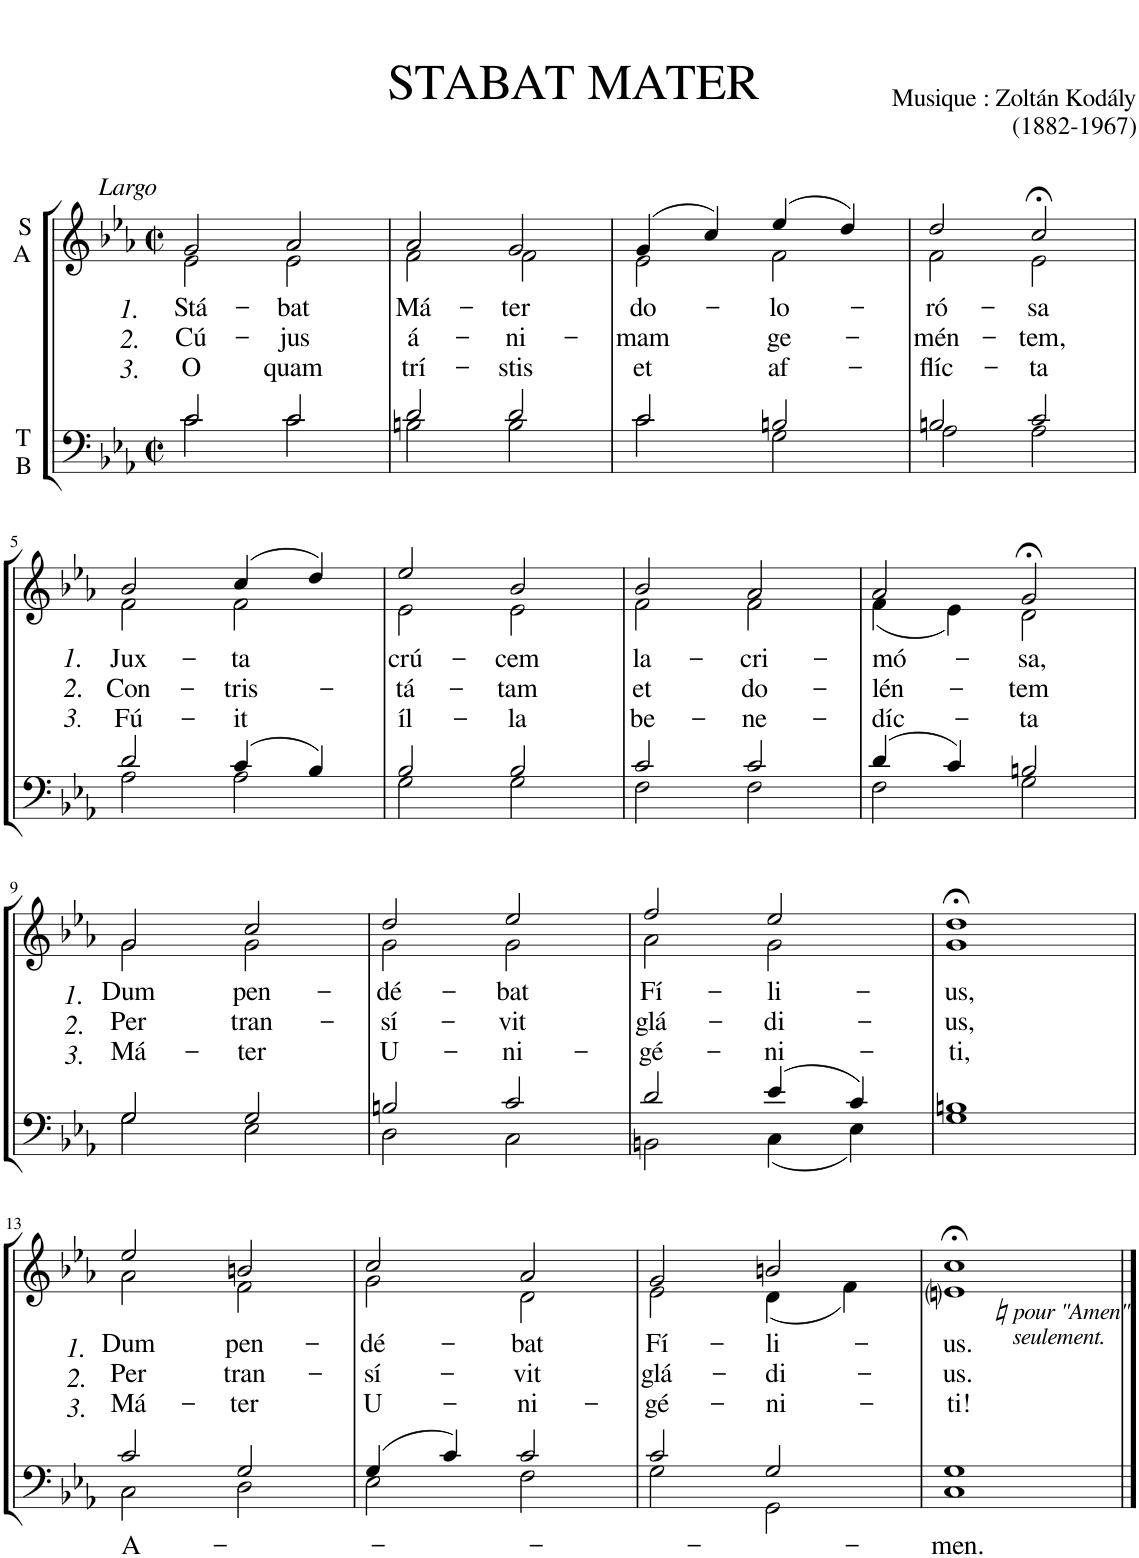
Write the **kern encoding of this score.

**kern	**text	**kern	**text	**text	**text
*part2	*part2	*part1	*part1	*part1	*part1
*staff2	*staff2	*staff1	*staff1	*staff1	*staff1
*I"T B	*	*I"S A	*	*	*
*clefF4	*	*clefG2	*	*	*
*k[b-e-a-]	*	*k[b-e-a-]	*	*	*
*M2/2	*	*M2/2	*	*	*
*met(c|)	*	*met(c|)	*	*	*
=1	=1	=1	=1	=1	=1
*^	*	*^	*	*	*
!	!	!	!LO:TX:a:i:t=Largo	!	!	!	!
!	!	!	!LO:TX:b:i:t=1.	!	!	!	!
!	!	!	!LO:TX:b:t=2.	!	!	!	!
!	!	!	!LO:TX:b:t=3.	!	!	!	!
!	!	!	!	!	!LO:LY:b	!LO:LY:b	!LO:LY:b
2c/	2c\	.	2g/	2e-\	Stá-	Cú-	O
!	!	!	!	!	!LO:LY:b	!LO:LY:b	!LO:LY:b
2c/	2c\	.	2a-/	2e-\	-bat	-jus	quam
=2	=2	=2	=2	=2	=2	=2	=2
!	!	!	!	!	!LO:LY:b	!LO:LY:b	!LO:LY:b
2d/	2Bn\	.	2a-/	2f\	Má-	á-	trí-
!	!	!	!	!	!LO:LY:b	!LO:LY:b	!LO:LY:b
2d/	2B\	.	2g/	2f\	-ter	-ni-	-stis
=3	=3	=3	=3	=3	=3	=3	=3
!	!	!	!	!	!LO:LY:b	!LO:LY:b	!LO:LY:b
2c/	2c\	.	(4g/	2e-\	do-	-mam	et
.	.	.	4cc/)	.	.	.	.
!	!	!	!	!	!LO:LY:b	!LO:LY:b	!LO:LY:b
2Bn/	2G\	.	(4ee-/	2f\	-lo-	ge-	af-
.	.	.	4dd/)	.	.	.	.
=4	=4	=4	=4	=4	=4	=4	=4
!	!	!	!	!	!LO:LY:b	!LO:LY:b	!LO:LY:b
2Bn/	2A-\	.	2dd/	2f\	-ró-	-mén-	-flíc-
!	!	!	!	!	!LO:LY:b	!LO:LY:b	!LO:LY:b
2c/	2A-\	.	2cc;</	2e-\	-sa	-tem,	-ta
!!LO:LB:g=z	!!
=5	=5	=5	=5	=5	=5	=5	=5
!	!	!	!LO:TX:b:i:t=1.	!	!	!	!
!	!	!	!LO:TX:b:t=2.	!	!	!	!
!	!	!	!LO:TX:b:t=3	!	!	!	!
!	!	!	!LO:TX:b:t=.	!	!	!	!
!	!	!	!	!	!LO:LY:b	!LO:LY:b	!LO:LY:b
2d/	2A-\	.	2b-/	2f\	Jux-	Con-	Fú-
!	!	!	!	!	!LO:LY:b	!LO:LY:b	!LO:LY:b
(4c/	2A-\	.	(4cc/	2f\	-ta	-tris-	-it
4B-/)	.	.	4dd/)	.	.	.	.
=6	=6	=6	=6	=6	=6	=6	=6
!	!	!	!	!	!LO:LY:b	!LO:LY:b	!LO:LY:b
2B-/	2G\	.	2ee-/	2e-\	crú-	-tá-	íl-
!	!	!	!	!	!LO:LY:b	!LO:LY:b	!LO:LY:b
2B-/	2G\	.	2b-/	2e-\	-cem	-tam	-la
=7	=7	=7	=7	=7	=7	=7	=7
!	!	!	!	!	!LO:LY:b	!LO:LY:b	!LO:LY:b
2c/	2F\	.	2b-/	2f\	la-	et	be-
!	!	!	!	!	!LO:LY:b	!LO:LY:b	!LO:LY:b
2c/	2F\	.	2a-/	2f\	-cri-	do-	-ne-
=8	=8	=8	=8	=8	=8	=8	=8
!	!	!	!	!	!LO:LY:b	!LO:LY:b	!LO:LY:b
(4d/	2F\	.	2a-/	(4f\	-mó-	-lén-	-díc-
4c/)	.	.	.	4e-\)	.	.	.
!	!	!	!	!	!LO:LY:b	!LO:LY:b	!LO:LY:b
2Bn/	2G\	.	2g;</	2d\	-sa,	-tem	-ta
!!LO:LB:g=z	!!
=9	=9	=9	=9	=9	=9	=9	=9
!	!	!	!LO:TX:b:i:t=1.	!	!	!	!
!	!	!	!LO:TX:b:t=2.	!	!	!	!
!	!	!	!LO:TX:b:t=3.	!	!	!	!
!	!	!	!	!	!LO:LY:b	!LO:LY:b	!LO:LY:b
2G/	2G\	.	2g/	2g\	Dum	Per	Má-
!	!	!	!	!	!LO:LY:b	!LO:LY:b	!LO:LY:b
2G/	2E-\	.	2cc/	2g\	pen-	tran-	-ter
=10	=10	=10	=10	=10	=10	=10	=10
!	!	!	!	!	!LO:LY:b	!LO:LY:b	!LO:LY:b
2Bn/	2D\	.	2dd/	2g\	-dé-	-sí-	U-
!	!	!	!	!	!LO:LY:b	!LO:LY:b	!LO:LY:b
2c/	2C\	.	2ee-/	2g\	-bat	-vit	-ni-
=11	=11	=11	=11	=11	=11	=11	=11
!	!	!	!	!	!LO:LY:b	!LO:LY:b	!LO:LY:b
2d/	2BBn\	.	2ff/	2a-\	Fí-	glá-	-gé-
!	!	!	!	!	!LO:LY:b	!LO:LY:b	!LO:LY:b
(4e-/	(4C\	.	2ee-/	2g\	-li-	-di-	-ni-
4c/)	4E-\)	.	.	.	.	.	.
=12	=12	=12	=12	=12	=12	=12	=12
!	!	!	!	!	!LO:LY:b	!LO:LY:b	!LO:LY:b
1Bn	1G	.	1dd;<	1g	-us,	-us,	-ti,
!!LO:LB:g=z	!!
=13	=13	=13	=13	=13	=13	=13	=13
!	!	!	!LO:TX:b:i:t=1.	!	!	!	!
!	!	!	!LO:TX:b:t=2.	!	!	!	!
!	!	!	!LO:TX:b:t=3.	!	!	!	!
!	!	!LO:LY:b	!	!	!LO:LY:b	!LO:LY:b	!LO:LY:b
2c/	2C\	A-	2ee-/	2a-\	Dum	Per	Má-
!	!	!	!	!	!LO:LY:b	!LO:LY:b	!LO:LY:b
2G/	2D\	.	2bn/	2f\	pen-	tran-	-ter
=14	=14	=14	=14	=14	=14	=14	=14
!	!	!	!	!	!LO:LY:b	!LO:LY:b	!LO:LY:b
(4G/	2E-\	.	2cc/	2g\	-dé-	-sí-	U-
4c/)	.	.	.	.	.	.	.
!	!	!	!	!	!LO:LY:b	!LO:LY:b	!LO:LY:b
2c/	2F\	.	2a-/	2d\	-bat	-vit	-ni-
=15	=15	=15	=15	=15	=15	=15	=15
!	!	!	!	!	!LO:LY:b	!LO:LY:b	!LO:LY:b
2c/	2G\	.	2g/	2e-\	Fí-	glá-	-gé-
!	!	!	!	!	!LO:LY:b	!LO:LY:b	!LO:LY:b
2G/	2GG\	.	2bn/	(4d\	-li-	-di-	-ni-
.	.	.	.	4f\)	.	.	.
=16	=16	=16	=16	=16	=16	=16	=16
!	!	!	!LO:TX:b:i:t=♮	!	!	!	!
!	!	!	!LO:TX:b:t=pour "Amen"	!	!	!	!
!	!	!	!LO:TX:b:t=seulement.	!	!	!	!
!	!	!LO:LY:b	!	!	!LO:LY:b	!LO:LY:b	!LO:LY:b
1G	1C	-men.	1cc;<	1eni	-us.	-us.	-ti!
*v	*v	*	*	*	*	*	*
*	*	*v	*v	*	*	*
==	==	==	==	==	==
*-	*-	*-	*-	*-	*-
